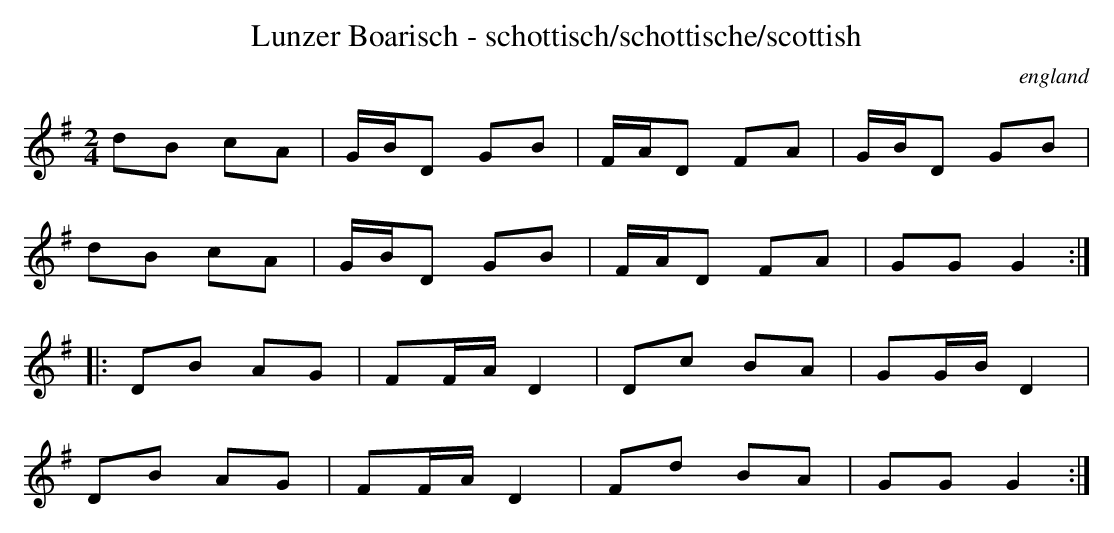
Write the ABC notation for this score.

X:1
T:Lunzer Boarisch - schottisch/schottische/scottish
O:england
M:2/4
L:1/16
K:G
d2B2 c2A2|GBD2 G2B2|FAD2 F2A2|GBD2 G2B2|
d2B2 c2A2|GBD2 G2B2|FAD2 F2A2|G2G2G4:|
|:D2B2 A2G2|F2FAD4|D2c2 B2A2|G2GBD4|
D2B2 A2G2|F2FAD4|F2d2 B2A2|G2G2G4:|
